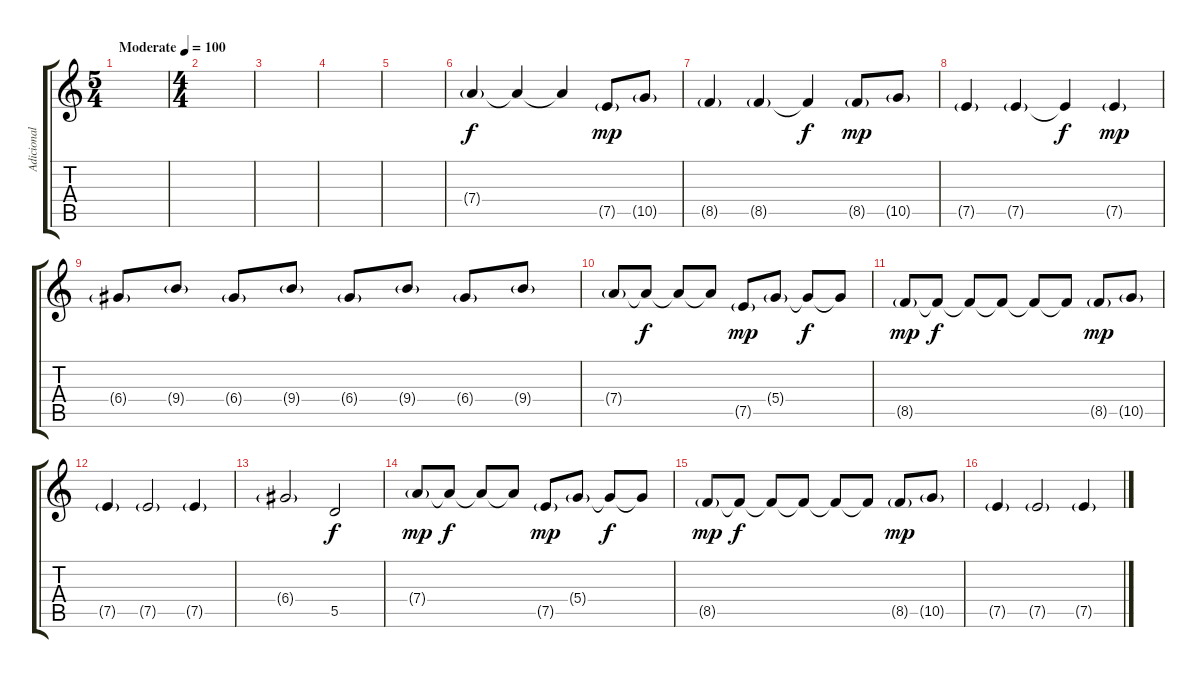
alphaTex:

\track ("Adicional" "Adicional") {instrument acousticguitarsteel}
\staff {score tabs}
\tuning (E4 B3 G3 D3 A2 E2) {hide}
\ts (5 4)
\tempo (100 "Moderate")
\clef g2
\ks c
|
\ts (4 4)
|
|
|
|
7.4{g}.4 7.4{t}.4{dy f} 7.4{t}.4 7.5{g}.8{dy mp} 10.5{g}.8 |
8.5{g}.4 8.5{g}.4 8.5{t}.4{dy f} 8.5{g}.8{dy mp} 10.5{g}.8 |
7.5{g}.4 7.5{g}.4 7.5{t}.4{dy f} 7.5{g}.4{dy mp} |
6.4{g}.8 9.4{g}.8 6.4{g}.8 9.4{g}.8 6.4{g}.8 9.4{g}.8 6.4{g}.8 9.4{g}.8 |
7.4{g}.8 7.4{t}.8{dy f} 7.4{t}.8 7.4{t}.8 7.5{g}.8{dy mp} 5.4{g}.8 5.4{t}.8{dy f} 5.4{t}.8 |
8.5{g}.8{dy mp} 8.5{t}.8{dy f} 8.5{t}.8 8.5{t}.8 8.5{t}.8 8.5{t}.8 8.5{g}.8{dy mp} 10.5{g}.8 |
7.5{g}.4 7.5{g}.2 7.5{g}.4 |
6.4{g}.2 5.5.2{dy f} |
7.4{g}.8{dy mp} 7.4{t}.8{dy f} 7.4{t}.8 7.4{t}.8 7.5{g}.8{dy mp} 5.4{g}.8 5.4{t}.8{dy f} 5.4{t}.8 |
8.5{g}.8{dy mp} 8.5{t}.8{dy f} 8.5{t}.8 8.5{t}.8 8.5{t}.8 8.5{t}.8 8.5{g}.8{dy mp} 10.5{g}.8 |
7.5{g}.4 7.5{g}.2 7.5{g}.4
